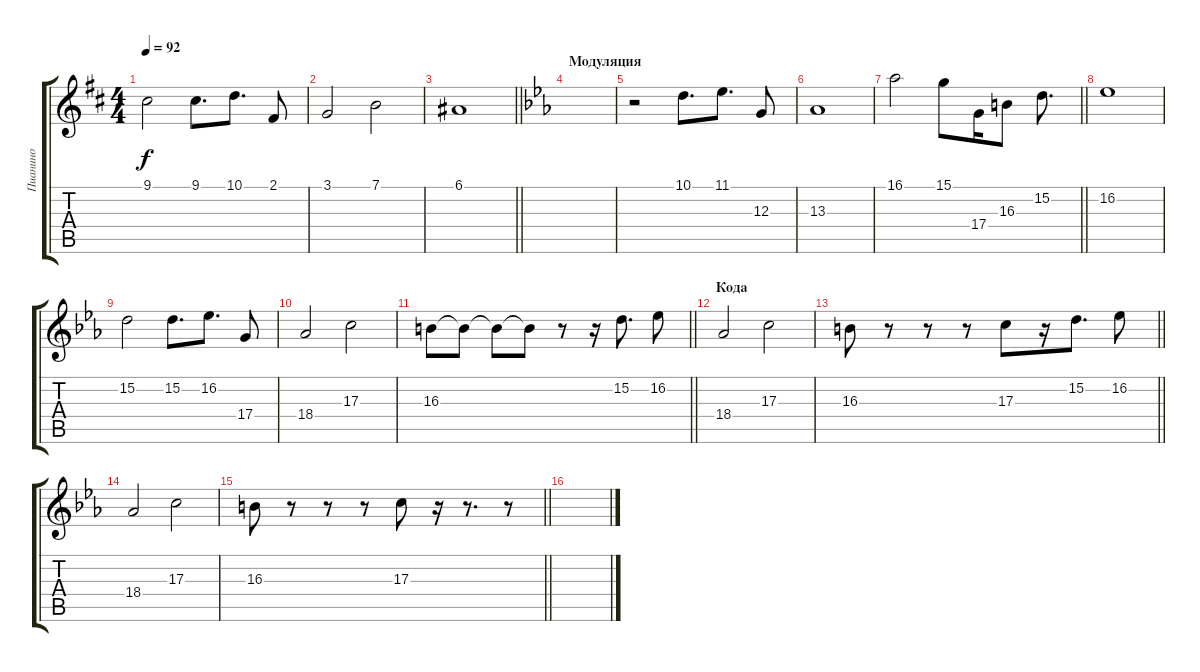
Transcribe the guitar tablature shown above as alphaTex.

\track ("Пианино" "Пианино") {instrument acousticgrandpiano}
\staff {score tabs}
\tuning (E4 B3 G3 D3 A2 E2) {hide}
\ts (4 4)
\tempo 92
\clef g2
\ks bminor
9.1.2{dy f} 9.1.8{d} 10.1.8{d} 2.1.8 |
3.1.2 7.1.2 |
\barLineRight lightlight
6.1.1 |
\section ("" "Модуляция")
\ks cminor
|
r.2 10.1.8{d} 11.1.8{d} 12.3.8 |
13.3.1 |
\barLineRight lightlight
16.1.2 15.1.8 17.4.16 16.3.8 15.2.8{d} |
16.2.1 |
15.2.2 15.2.8{d} 16.2.8{d} 17.4.8 |
18.4.2 17.3.2 |
\barLineRight lightlight
16.3.8 16.3{t}.8 16.3{t}.8 16.3{t}.8 r.8 r.16 15.2.8{d} 16.2.8 |
\section ("" "Кода")
18.4.2 17.3.2 |
\barLineRight lightlight
16.3.8 r.8 r.8 r.8 17.3.8 r.16 15.2.8{d} 16.2.8 |
18.4.2 17.3.2 |
\barLineRight lightlight
16.3.8 r.8 r.8 r.8 17.3.8 r.16 r.8{d} r.8 |
\section ("" "")
